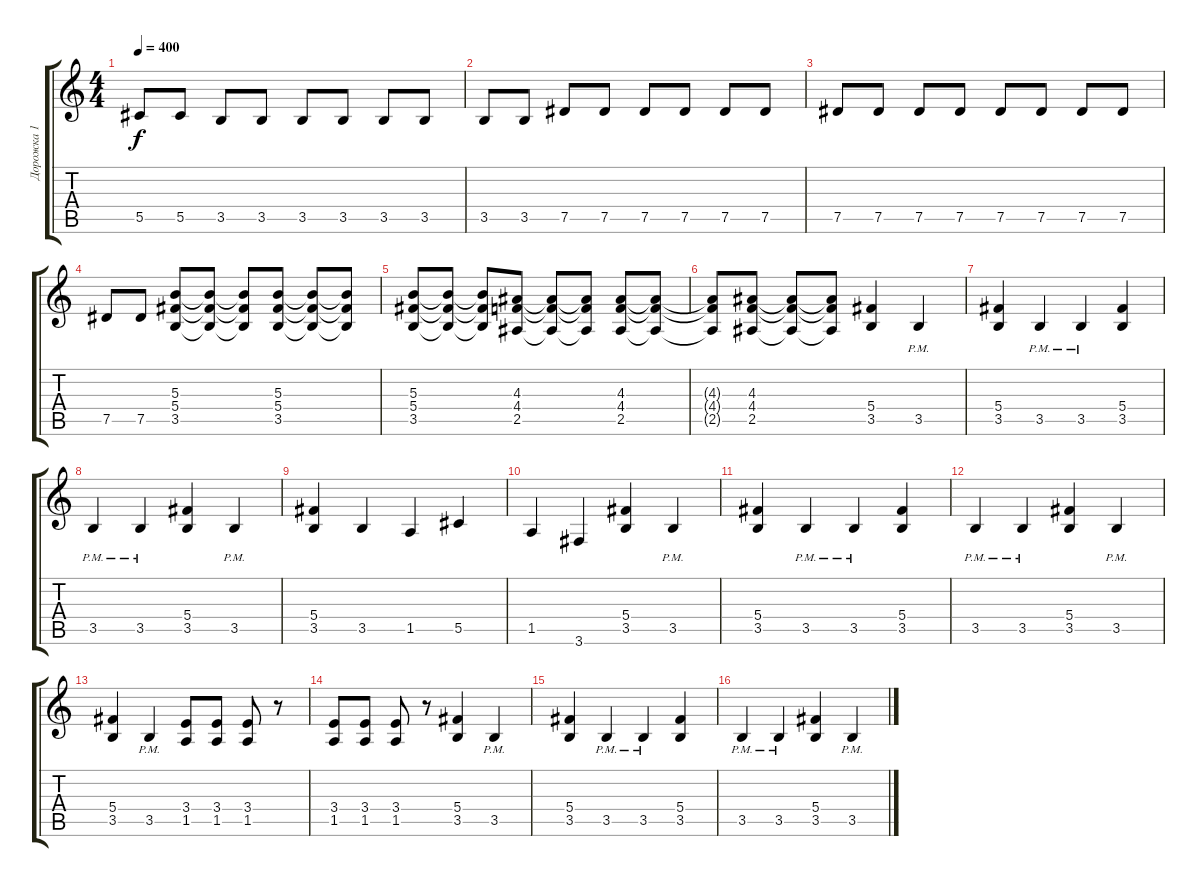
\track ("Дорожка 1" "Дорожка 1") {instrument overdrivenguitar}
\staff {score tabs}
\tuning (Eb4 Bb3 Gb3 Db3 Ab2 Eb2) {hide}
\ts (4 4)
\tempo 400
\clef g2
\ks c
5.5.8{dy f} 5.5.8 3.5.8 3.5.8 3.5.8 3.5.8 3.5.8 3.5.8 |
3.5.8 3.5.8 7.5.8 7.5.8 7.5.8 7.5.8 7.5.8 7.5.8 |
7.5.8 7.5.8 7.5.8 7.5.8 7.5.8 7.5.8 7.5.8 7.5.8 |
7.5.8 7.5.8 (5.3 5.4 3.5).8 (5.3{t} 5.4{t} 3.5{t}).8 (5.3{t} 5.4{t} 3.5{t}).8 (5.3 5.4 3.5).8 (5.3{t} 5.4{t} 3.5{t}).8 (5.3{t} 5.4{t} 3.5{t}).8 |
(5.3 5.4 3.5).8 (5.3{t} 5.4{t} 3.5{t}).8 (5.3{t} 5.4{t} 3.5{t}).8 (4.3 4.4 2.5).8 (4.3{t} 4.4{t} 2.5{t}).8 (4.3{t} 4.4{t} 2.5{t}).8 (4.3 4.4 2.5).8 (4.3{t} 4.4{t} 2.5{t}).8 |
(4.3{t} 4.4{t} 2.5{t}).8 (4.3 4.4 2.5).8 (4.3{t} 4.4{t} 2.5{t}).8 (4.3{t} 4.4{t} 2.5{t}).8 (5.4 3.5).4 3.5{pm}.4 |
(5.4 3.5).4 3.5{pm}.4 3.5{pm}.4 (5.4 3.5).4 |
3.5{pm}.4 3.5{pm}.4 (5.4 3.5).4 3.5{pm}.4 |
(5.4 3.5).4 3.5.4 1.5.4 5.5.4 |
1.5.4 3.6.4 (5.4 3.5).4 3.5{pm}.4 |
(5.4 3.5).4 3.5{pm}.4 3.5{pm}.4 (5.4 3.5).4 |
3.5{pm}.4 3.5{pm}.4 (5.4 3.5).4 3.5{pm}.4 |
(5.4 3.5).4 3.5{pm}.4 (3.4 1.5).8 (3.4 1.5).8 (3.4 1.5).8 r.8 |
(3.4 1.5).8 (3.4 1.5).8 (3.4 1.5).8 r.8 (5.4 3.5).4 3.5{pm}.4 |
(5.4 3.5).4 3.5{pm}.4 3.5{pm}.4 (5.4 3.5).4 |
3.5{pm}.4 3.5{pm}.4 (5.4 3.5).4 3.5{pm}.4
